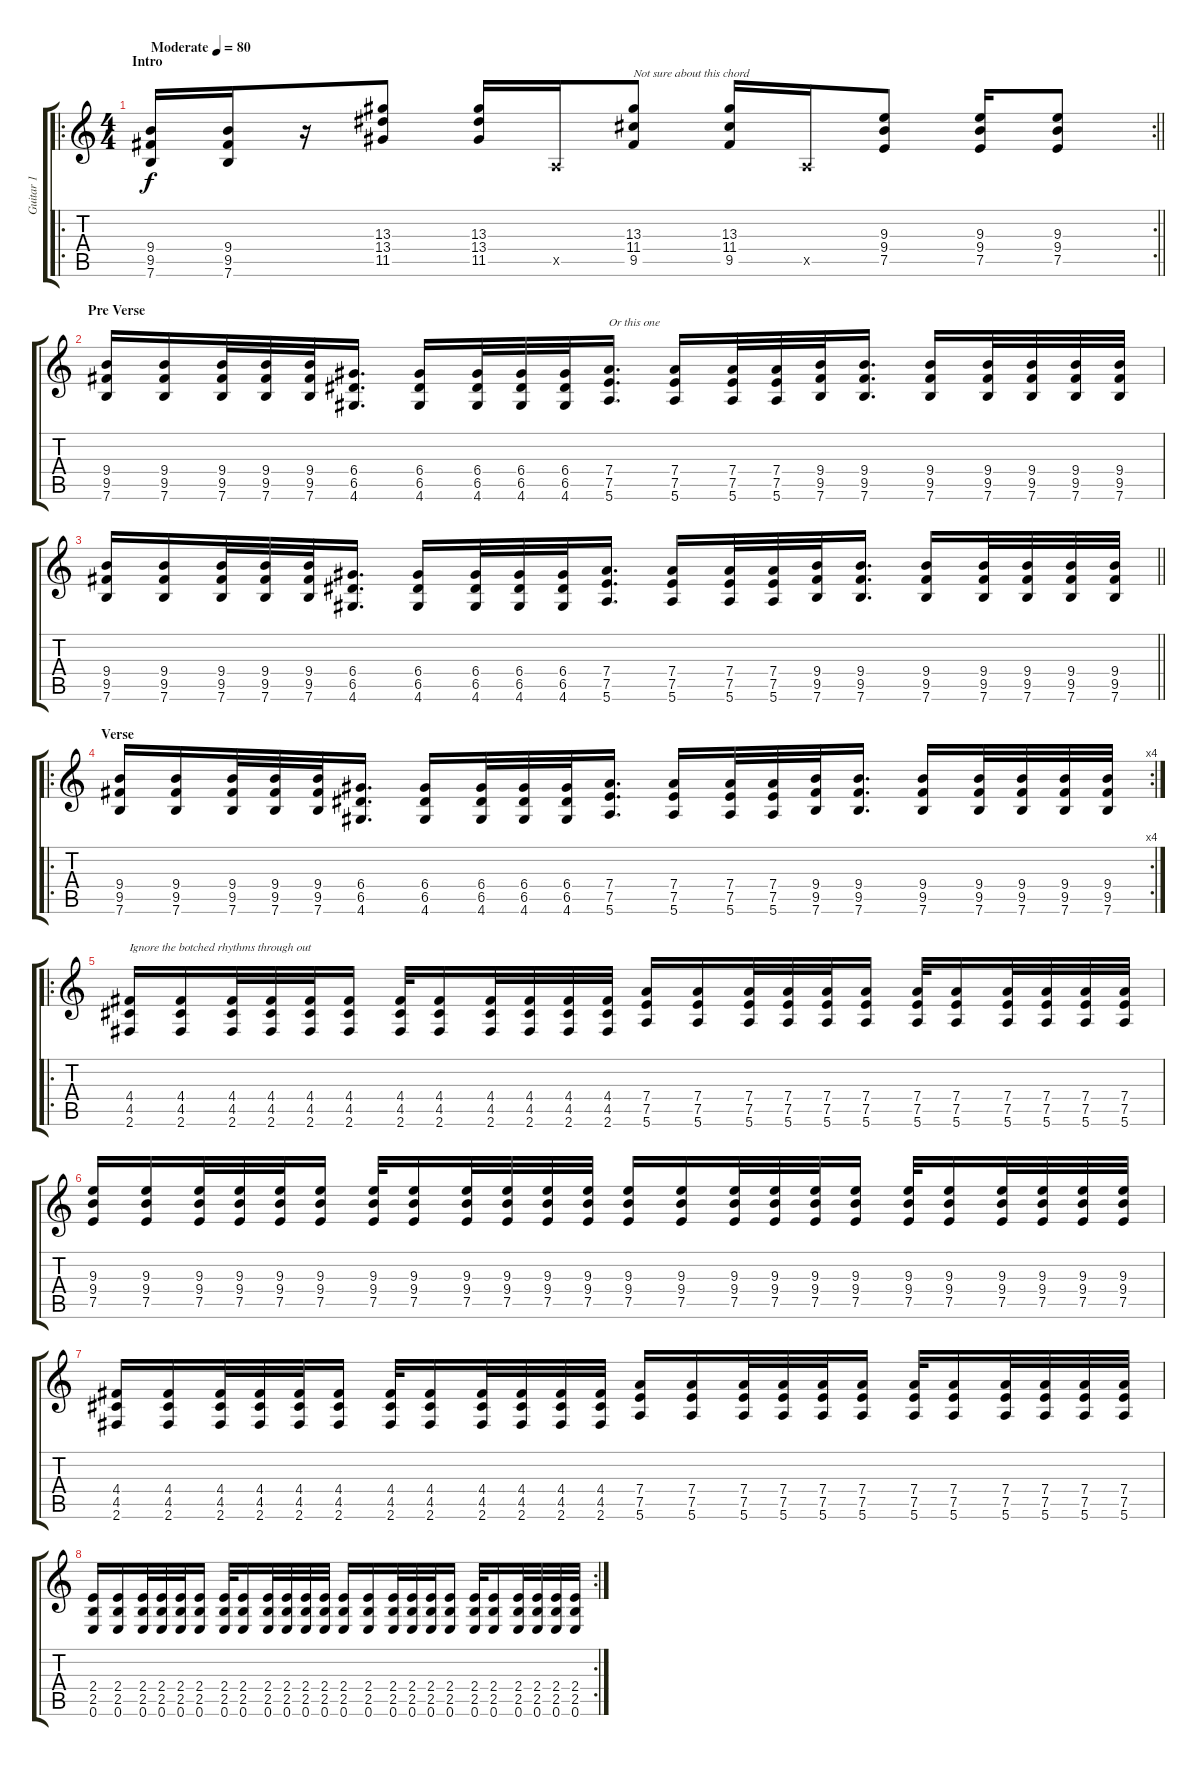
\track ("Guitar 1" "Guitar 1") {instrument distortionguitar}
\staff {score tabs}
\tuning (E4 B3 G3 D3 A2 E2) {hide}
\ro
\rc 2
\ts (4 4)
\section ("" "Intro")
\tempo (80 "Moderate")
\clef g2
\barLineRight lightlight
\ks c
(9.4 9.5 7.6).16{dy f instrument distortionguitar} (9.4 9.5 7.6).16 r.16 (13.3 13.4 11.5).8 (13.3 13.4 11.5).16 0.5{x}.16 (13.3 11.4 9.5).8{txt "Not sure about this chord"} (13.3 11.4 9.5).16 0.5{x}.16 (9.3 9.4 7.5).8 (9.3 9.4 7.5).16 (9.3 9.4 7.5).8 |
\section ("" "Pre Verse")
(9.4 9.5 7.6).16 (9.4 9.5 7.6).16 (9.4 9.5 7.6).32 (9.4 9.5 7.6).32 (9.4 9.5 7.6).32 (6.4 6.5 4.6).16{d} (6.4 6.5 4.6).16 (6.4 6.5 4.6).32 (6.4 6.5 4.6).32 (6.4 6.5 4.6).32 (7.4 7.5 5.6).16{d txt "Or this one"} (7.4 7.5 5.6).16 (7.4 7.5 5.6).32 (7.4 7.5 5.6).32 (9.4 9.5 7.6).32 (9.4 9.5 7.6).16{d} (9.4 9.5 7.6).16 (9.4 9.5 7.6).32 (9.4 9.5 7.6).32 (9.4 9.5 7.6).32 (9.4 9.5 7.6).32 |
\barLineRight lightlight
(9.4 9.5 7.6).16 (9.4 9.5 7.6).16 (9.4 9.5 7.6).32 (9.4 9.5 7.6).32 (9.4 9.5 7.6).32 (6.4 6.5 4.6).16{d} (6.4 6.5 4.6).16 (6.4 6.5 4.6).32 (6.4 6.5 4.6).32 (6.4 6.5 4.6).32 (7.4 7.5 5.6).16{d} (7.4 7.5 5.6).16 (7.4 7.5 5.6).32 (7.4 7.5 5.6).32 (9.4 9.5 7.6).32 (9.4 9.5 7.6).16{d} (9.4 9.5 7.6).16 (9.4 9.5 7.6).32 (9.4 9.5 7.6).32 (9.4 9.5 7.6).32 (9.4 9.5 7.6).32 |
\ro
\rc 4
\section ("" "Verse")
(9.4 9.5 7.6).16 (9.4 9.5 7.6).16 (9.4 9.5 7.6).32 (9.4 9.5 7.6).32 (9.4 9.5 7.6).32 (6.4 6.5 4.6).16{d} (6.4 6.5 4.6).16 (6.4 6.5 4.6).32 (6.4 6.5 4.6).32 (6.4 6.5 4.6).32 (7.4 7.5 5.6).16{d} (7.4 7.5 5.6).16 (7.4 7.5 5.6).32 (7.4 7.5 5.6).32 (9.4 9.5 7.6).32 (9.4 9.5 7.6).16{d} (9.4 9.5 7.6).16 (9.4 9.5 7.6).32 (9.4 9.5 7.6).32 (9.4 9.5 7.6).32 (9.4 9.5 7.6).32 |
\ro
(4.4 4.5 2.6).16{txt "Ignore the botched rhythms through out"} (4.4 4.5 2.6).16 (4.4 4.5 2.6).32 (4.4 4.5 2.6).32 (4.4 4.5 2.6).32 (4.4 4.5 2.6).16 (4.4 4.5 2.6).32 (4.4 4.5 2.6).16 (4.4 4.5 2.6).32 (4.4 4.5 2.6).32 (4.4 4.5 2.6).32 (4.4 4.5 2.6).32 (7.4 7.5 5.6).16 (7.4 7.5 5.6).16 (7.4 7.5 5.6).32 (7.4 7.5 5.6).32 (7.4 7.5 5.6).32 (7.4 7.5 5.6).16 (7.4 7.5 5.6).32 (7.4 7.5 5.6).16 (7.4 7.5 5.6).32 (7.4 7.5 5.6).32 (7.4 7.5 5.6).32 (7.4 7.5 5.6).32 |
(9.3 9.4 7.5).16 (9.3 9.4 7.5).16 (9.3 9.4 7.5).32 (9.3 9.4 7.5).32 (9.3 9.4 7.5).32 (9.3 9.4 7.5).16 (9.3 9.4 7.5).32 (9.3 9.4 7.5).16 (9.3 9.4 7.5).32 (9.3 9.4 7.5).32 (9.3 9.4 7.5).32 (9.3 9.4 7.5).32 (9.3 9.4 7.5).16 (9.3 9.4 7.5).16 (9.3 9.4 7.5).32 (9.3 9.4 7.5).32 (9.3 9.4 7.5).32 (9.3 9.4 7.5).16 (9.3 9.4 7.5).32 (9.3 9.4 7.5).16 (9.3 9.4 7.5).32 (9.3 9.4 7.5).32 (9.3 9.4 7.5).32 (9.3 9.4 7.5).32 |
(4.4 4.5 2.6).16 (4.4 4.5 2.6).16 (4.4 4.5 2.6).32 (4.4 4.5 2.6).32 (4.4 4.5 2.6).32 (4.4 4.5 2.6).16 (4.4 4.5 2.6).32 (4.4 4.5 2.6).16 (4.4 4.5 2.6).32 (4.4 4.5 2.6).32 (4.4 4.5 2.6).32 (4.4 4.5 2.6).32 (7.4 7.5 5.6).16 (7.4 7.5 5.6).16 (7.4 7.5 5.6).32 (7.4 7.5 5.6).32 (7.4 7.5 5.6).32 (7.4 7.5 5.6).16 (7.4 7.5 5.6).32 (7.4 7.5 5.6).16 (7.4 7.5 5.6).32 (7.4 7.5 5.6).32 (7.4 7.5 5.6).32 (7.4 7.5 5.6).32 |
\rc 2
(2.4 2.5 0.6).16 (2.4 2.5 0.6).16 (2.4 2.5 0.6).32 (2.4 2.5 0.6).32 (2.4 2.5 0.6).32 (2.4 2.5 0.6).16 (2.4 2.5 0.6).32 (2.4 2.5 0.6).16 (2.4 2.5 0.6).32 (2.4 2.5 0.6).32 (2.4 2.5 0.6).32 (2.4 2.5 0.6).32 (2.4 2.5 0.6).16 (2.4 2.5 0.6).16 (2.4 2.5 0.6).32 (2.4 2.5 0.6).32 (2.4 2.5 0.6).32 (2.4 2.5 0.6).16 (2.4 2.5 0.6).32 (2.4 2.5 0.6).16 (2.4 2.5 0.6).32 (2.4 2.5 0.6).32 (2.4 2.5 0.6).32 (2.4 2.5 0.6).32
